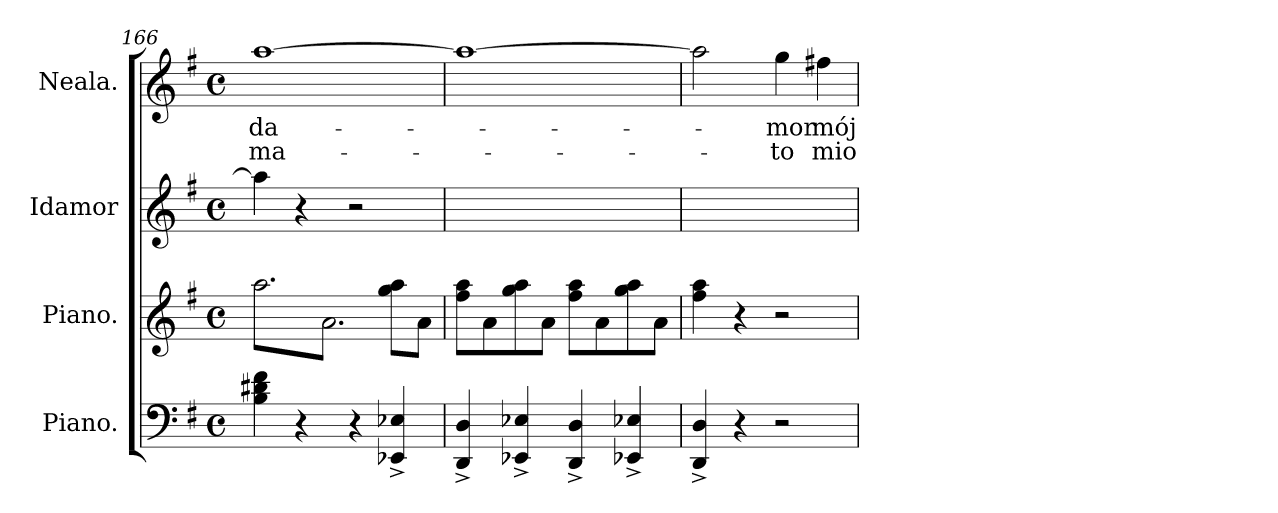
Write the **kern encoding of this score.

**kern	**kern	**kern	**kern	**text	**text
*part4	*part3	*part2	*part1	*part1	*part1
*staff4	*staff3	*staff2	*staff1	*staff1	*staff1
*I"Piano.	*I"Piano.	*I"Idamor	*I"Neala.	*	*
*	*	*I'I.	*I'N.	*	*
*clefF4	*clefG2	*clefG2	*clefG2	*	*
*k[f#]	*k[f#]	*k[f#]	*k[f#]	*	*
*M4/4	*M4/4	*M4/4	*M4/4	*	*
*met(c)	*met(c)	*met(c)	*met(c)	*	*
=166	=166	=166	=166	=166	=166
*	*tremolo	*	*	*	*
4B\ 4d#X\ 4f#\	8aa\L	4aa\]	[1aa	-da-	-ma-
.	8a\	.	.	.	.
4r	8aa\	4r	.	.	.
.	8a\	.	.	.	.
4r	8aa\	2r	.	.	.
.	8a\J	.	.	.	.
*	*Xtremolo	*	*	*	*
4EE-X^>/ 4E-X^>/	8gg\ 8aa\L	.	.	.	.
.	8a\J	.	.	.	.
=167	=167	=167	=167	=167	=167
4DD^>/ 4D^>/	8ff#\ 8aa\L	1ryy	1aa_	.	.
.	8a\	.	.	.	.
4EE-X^>/ 4E-X^>/	8gg\ 8aa\	.	.	.	.
.	8a\J	.	.	.	.
4DD^>/ 4D^>/	8ff#\ 8aa\L	.	.	.	.
.	8a\	.	.	.	.
4EE-X^>/ 4E-X^>/	8gg\ 8aa\	.	.	.	.
.	8a\J	.	.	.	.
=168	=168	=168	=168	=168	=168
4DD^>/ 4D^>/	4ff#\ 4aa\	1ryy	2aa\]	.	.
4r	4r	.	.	.	.
2r	2r	.	4gg\	-mor	-to
.	.	.	4ff#X\	mój	mio
=	=	=	=	=	=
*-	*-	*-	*-	*-	*-
